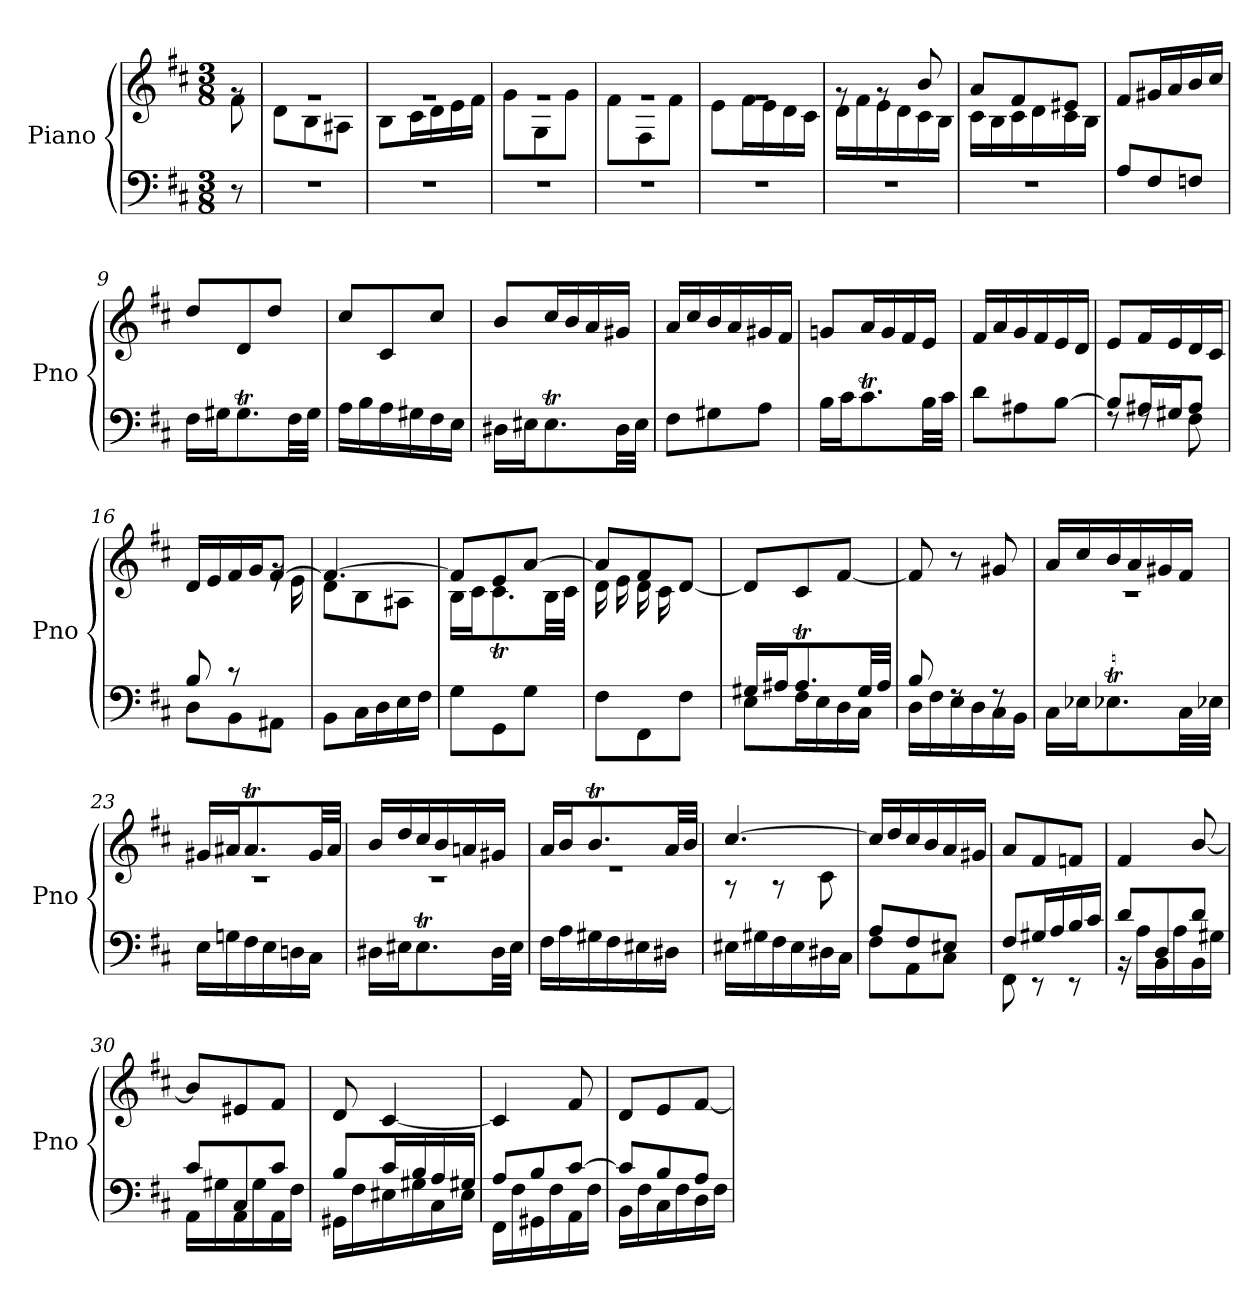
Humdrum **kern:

**kern	**kern
*part1	*part1
*staff2	*staff1
*I"Piano	*
*I'Pno	*
*clefF4	*clefG2
*k[f#c#]	*k[f#c#]
*M3/8	*M3/8
=	=
*	*^
8r	8rg	8f#\
=1	=1	=1
4.r	4.rg	8d\L
.	.	8B\
.	.	8A#X\J
=2	=2	=2
4.r	4.rg	8B\L
.	.	16c#\L
.	.	16d\
.	.	16e\
.	.	16f#\JJ
=3	=3	=3
4.r	4.rg	8g\L
.	.	8G\
.	.	8g\J
=4	=4	=4
4.r	4.rg	8f#\L
.	.	8F#\
.	.	8f#\J
=5	=5	=5
4.r	4.rg	8e\L
.	.	16f#\L
.	.	16e\
.	.	16d\
.	.	16c#\JJ
=6	=6	=6
4.r	8rg	16d\LL
.	.	16f#\
.	8rg	16e\
.	.	16d\
.	8b/	16c#\
.	.	16B\JJ
!!LO:LB:g=z	!!
=7	=7	=7
4.r	8a/L	16c#\LL
.	.	16B\
.	8f#/	16c#\
.	.	16d\
.	8e#X/J	16c#\
.	.	16B\JJ
*	*v	*v
=8	=8
8A/L	8f#/L
8F#/	16g#X/L
.	16a/
8Fni/J	16b/
.	16cc#/JJ
=9	=9
16F#\LL	8dd/L
16G#X\J	.
8.G#t\	8d/
.	8dd/J
32F#\LL	.
32G#\JJJ	.
=10	=10
16A\LL	8cc#/L
16B\	.
16A\	8c#/
16G#X\	.
16F#\	8cc#/J
16E\JJ	.
=11	=11
16D#X\LL	8b/L
16E#X\J	.
8.E#t\	16cc#/L
.	16b/
.	16a/
32D#\LL	16g#X/JJ
32E#\JJJ	.
=12	=12
8F#\L	16a/LL
.	16cc#/
8G#X\	16b/
.	16a/
8A\J	16g#X/
.	16f#/JJ
!!LO:LB:g=z
=13	=13
16B\LL	8gn/L
16c#\J	.
8.c#t\	16a/L
.	16g/
.	16f#/
32B\LL	16e/JJ
32c#\JJJ	.
=14	=14
8d\L	16f#/LL
.	16a/
8A#X\	16g/
.	16f#/
[8B\J	16e/
.	16d/JJ
=15	=15
*^	*
8B/L]	8rF	8e/L
16A#X/L	8rF	16f#/L
16G#X/J	.	16e/
8A#/J	8F#\	16d/
.	.	16c#/JJ
=16	=16	=16
*	*^	*^
4ryy	8B/	8D\L	16d/LL	4ryy
.	.	.	16e/	.
.	8r	8BB\	16f#/	.
.	.	.	16g/J	.
8ryy	8ryy	8AA#X\J	[8f#/J	16rg
.	.	.	.	16e\
*v	*v	*v	*	*
=17	=17	=17
8BB\L	4.f#/_	8d\L
16C#\L	.	8B\
16D\	.	.
16E\	.	8A#X\J
16F#\JJ	.	.
=18	=18	=18
8G\L	8f#/L]	16B\LL
.	.	16c#\J
8GG\	8e/	8.c#t\
8G\J	[8a/J	.
.	.	32B\LL
.	.	32c#\JJJ
!!LO:LB:g=z	!!
=19	=19	=19
*^	*	*
4ryy	8F#\L	8a/L]	16d\LL
.	.	.	16e\
.	8FF#\	8f#/	16d\
.	.	.	16c#\
16B/	8F#\J	[8d/J	8ryy
16A/JJ	.	.	.
*	*	*v	*v
=20	=20	=20
16G#X/LL	8E\L	8d/L]
16A#X/J	.	.
8.A#t/	16F#\L	8c#/
.	16E\	.
.	16D\	[8f#/J
32G#/LL	16C#\JJ	.
32A#/JJJ	.	.
=21	=21	=21
8B/	16D\LL	8f#/]
.	16F#\	.
8rF	16E\	8r
.	16D\	.
8rF	16C#\	8g#X/
.	16BB\JJ	.
*v	*v	*
=22	=22
*	*^
16C#\LL	16a/LL	4.r
16E-Xi\J	16cc#/	.
8.E-XTi\	16b/	.
.	16a/	.
.	16g#X/	.
32C#\LL	16f#/JJ	.
32E-Xi\JJJ	.	.
=23	=23	=23
16E\LL	16g#X/LL	4.r
16Gn\	16a#X/J	.
16F#\	8.a#t/	.
16E\	.	.
16Dn\	.	.
16C#\JJ	32g#/LL	.
.	32a#/JJJ	.
!!LO:LB:g=z	!!
=24	=24	=24
16D#X\LL	16b/LL	4.r
16E#X\J	16dd/	.
8.E#t\	16cc#/	.
.	16b/	.
.	16an/	.
32D#\LL	16g#X/JJ	.
32E#\JJJ	.	.
=25	=25	=25
16F#\LL	16a/LL	4.r
16A\	16b/J	.
16G#X\	8.bT/	.
16F#\	.	.
16E#X\	.	.
16D#X\JJ	32a/LL	.
.	32b/JJJ	.
=26	=26	=26
16E#X\LL	[4.cc#/	8r
16G#X\	.	.
16F#\	.	8r
16E#\	.	.
16D#X\	.	8c#\
16C#\JJ	.	.
*	*v	*v
=27	=27
*^	*
8A/L	8F#\L	16cc#/LL]
.	.	16dd/
8F#/	8AA\	16cc#/
.	.	16b/
8E#X/J	8C#\J	16a/
.	.	16g#X/JJ
=28	=28	=28
8F#/L	8FF#\	8a/L
16G#X/L	8r	8f#/
16A/	.	.
16B/	8r	8fni/J
16c#/JJ	.	.
=29	=29	=29
8d/L	16r	4f#/
.	16A\LL	.
8D/	16BB\	.
.	16A\	.
8d/J	16BB\	[8b/
.	16G#X\JJ	.
!!LO:PB:g=z
=30	=30	=30
8c#/L	16AA\LL	8b/L]
.	16G#X\	.
8C#/	16AA\	8e#X/
.	16G#\	.
8c#/J	16AA\	8f#/J
.	16F#\JJ	.
=31	=31	=31
8B/L	16GG#X\LL	8d/
.	16F#\	.
16c#/L	16E#X\	[4c#/
16B/	16G#X\	.
16A/	16C#\	.
16G#X/JJ	16E#\JJ	.
=32	=32	=32
8A/L	16FF#\LL	4c#/]
.	16F#\	.
8B/	16GG#X\	.
.	16F#\	.
[8c#/J	16AA\	8f#/
.	16F#\JJ	.
=33	=33	=33
8c#/L]	16BB\LL	8d/L
.	16F#\	.
8B/	16C#\	8e/
.	16F#\	.
8A/J	16D\	[8f#/J
.	16F#\JJ	.
*v	*v	*
=	=
*-	*-
